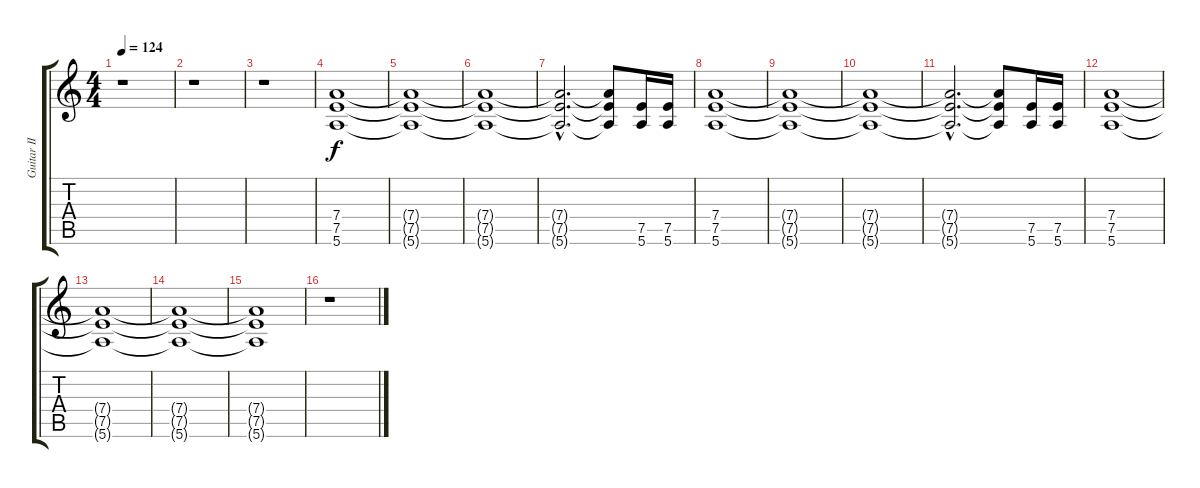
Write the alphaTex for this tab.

\track ("Guitar II" "Guitar II") {instrument overdrivenguitar}
\staff {score tabs}
\tuning (E4 B3 G3 D3 A2 E2) {hide}
\ts (4 4)
\tempo 124
\clef g2
\ks c
r.1{dy f} |
r.1 |
r.1 |
(7.4 7.5 5.6).1 |
(7.4{t} 7.5{t} 5.6{t}).1 |
(7.4{t} 7.5{t} 5.6{t}).1 |
(7.4{hac t} 7.5{hac t} 5.6{hac t}).2{d} (7.4{t} 7.5{t} 5.6{t}).8 (7.5 5.6).16 (7.5 5.6).16 |
(7.4 7.5 5.6).1 |
(7.4{t} 7.5{t} 5.6{t}).1 |
(7.4{t} 7.5{t} 5.6{t}).1 |
(7.4{hac t} 7.5{hac t} 5.6{hac t}).2{d} (7.4{t} 7.5{t} 5.6{t}).8 (7.5 5.6).16 (7.5 5.6).16 |
(7.4 7.5 5.6).1 |
(7.4{t} 7.5{t} 5.6{t}).1 |
(7.4{t} 7.5{t} 5.6{t}).1 |
(7.4{t} 7.5{t} 5.6{t}).1 |
r.1
